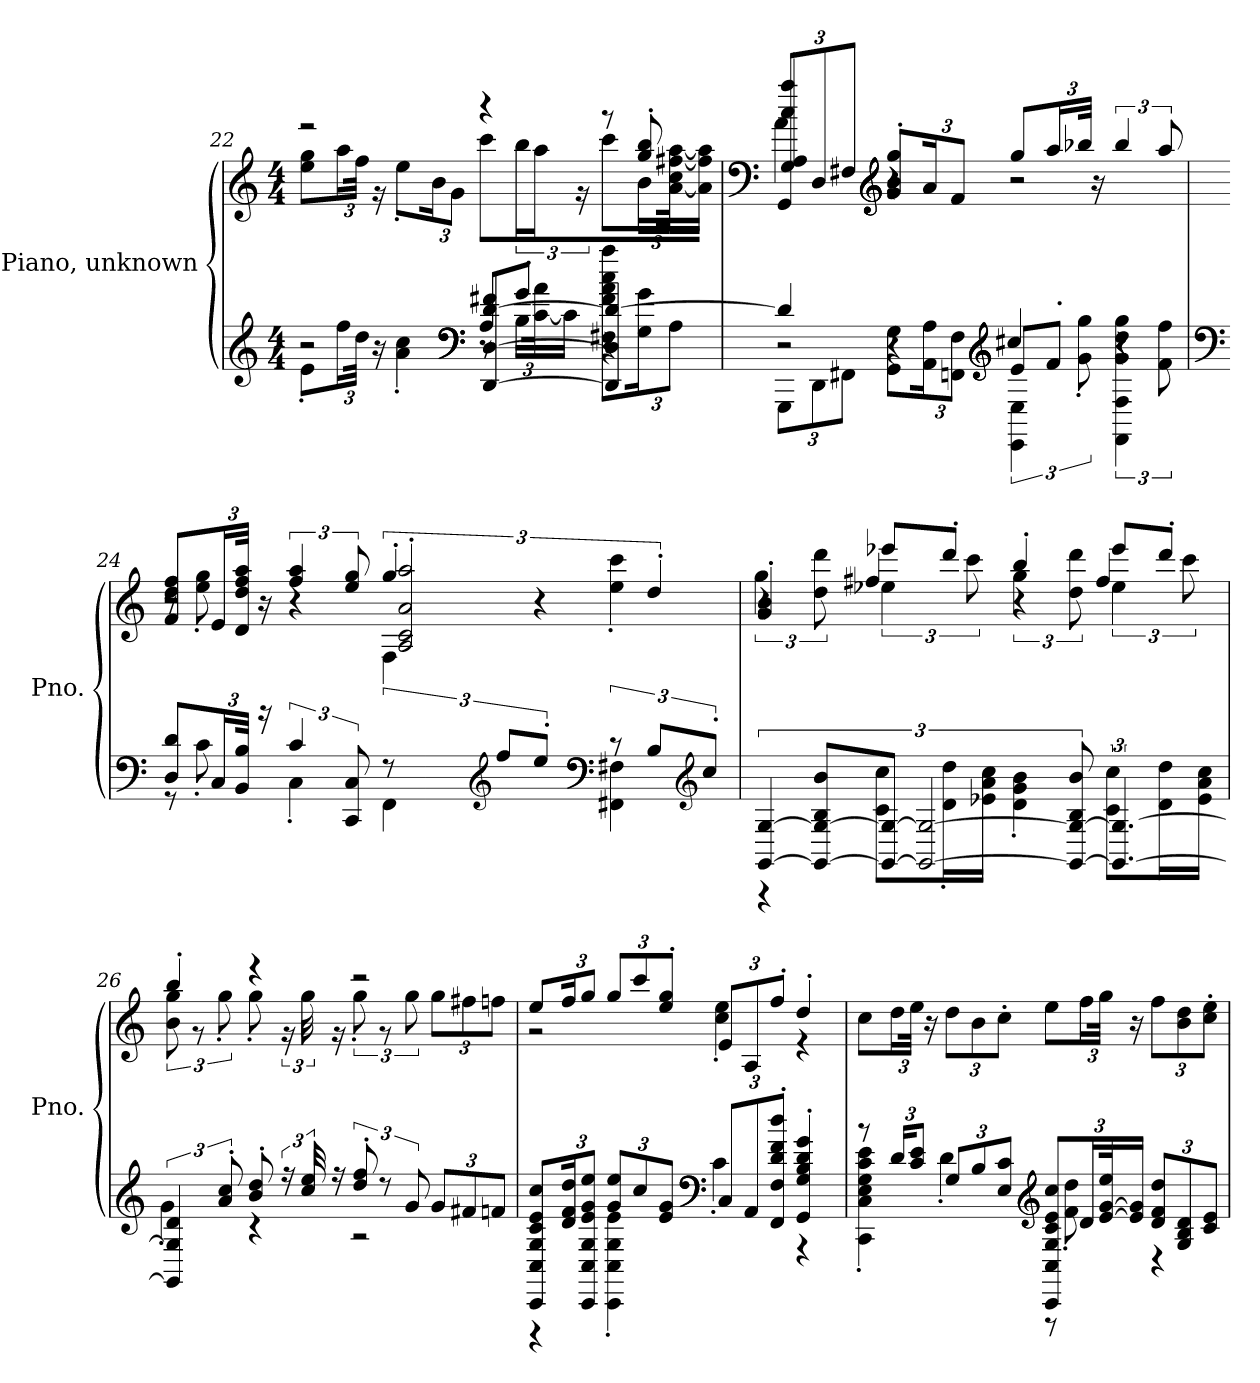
**kern	**kern
*part1	*part1
*staff2	*staff1
*I"Piano, unknown	*
*I'Pno.	*
*clefG2	*clefG2
*k[]	*k[]
*M4/4	*M4/4
=22	=22
*^	*^
*	*^	*	*
2r	8e'\L	2r	2r	8ee\ 8gg\L
*	*Xbrackettup	*	*	*Xbrackettup
.	24ff\L	.	.	24aa\L
.	48dd\JJk	.	.	48ff\JJk
.	16r	.	.	16r
.	4a\' 4cc\'	.	.	8ee'\L
.	.	.	.	24b\K
.	.	.	.	12g\J
*clefF4	*	*	*	*
8A/L	8r	[4DD/ [4D/ [4d/ 4f#X/	4r	8ccc\L
*	*	*	*	*brackettup
8g'/J	24B\LL	.	.	24bb\L
.	[48c\ 48a\K	.	.	24aa\JJ
.	16c\JJ]	.	.	.
.	.	.	.	24r
4r	8F#X\ 8f#\ 8a\ 8cc\ 8aa\L	4DD/] 4D/] 4d/_	8r	8ccc\L
*	*	*	*	*Xbrackettup
.	24G\ 24g\K	.	8gg/' 8bb/'	24b\L
.	12A\J	.	.	[48a\ 48cc\ [48ff#X\ [48aa\K
.	.	.	.	16a\] 16ff#\] 16aa\]JJ
*	*	*	*v	*v
!!LO:LB:g=z
=23	=23	=23	=23
*	*	*	*clefF4
*	*	*	*^
*	*	*	*	*^
2r	12GGG\L	4d/]	12GG/L	4a\	4G/' 4A/' 4cc/' 4aa/'
.	12DD\	.	12D/	.	.
.	12FF#X\J	.	12F#X/J	.	.
*	*	*	*clefG2	*	*
.	8GG\ 8G\L	4r	8g/' 8b/' 8gg/'L	4r	4r
.	24AA\ 24A\K	.	24a/K	.	.
.	12FFn\ 12F\J	.	12f/J	.	.
*clefG2	*	*	*	*	*
*	*brackettup	*	*	*	*
8e/L	6EE\ 6E\	4cc#X/	8gg/L	2r	2r
8f'/J	.	.	24aa/L	.	.
.	12g\' 12gg\'	.	48bb-X/JJk	.	.
.	.	.	16r	.	.
*	*	*	*brackettup	*	*
4r	6FF\ 6F\ 6g\ 6dd\ 6gg\	4r	6bb-/	.	.
.	12f\ 12ff\	.	12aa/	.	.
*v	*v	*v	*	*	*
=24	=24	=24	=24
*clefF4	*	*	*
*^	*	*	*
8D/ 8d/L	8r	8f/ 8dd/ 8ff/L	8r	2r
*Xbrackettup	*	*Xbrackettup	*	*
24C/L	8c'\	24e/L	8ee\' 8gg\'	.
48BB/ 48B/JJk	.	48d/ 48dd/ 48ff/ 48aa/JJk	.	.
16r	.	16r	.	.
*brackettup	*	*brackettup	*	*
6c/	4C'\	6ff/ 6aa/	4r	.
12CC/ 12C/	.	12ee/ 12gg/	.	.
12r	4FF\	6gg'/	4F\	2A/' 2c/' 2a/' 2aa/'
*clefG2	*	*	*	*
12ff/L	.	.	.	.
12ee'/J	.	6r	.	.
*clefF4	*	*	*	*
12r	4FF#X\ 4F#X\	.	4ee\' 4ccc\'	.
12B/L	.	6dd'/	.	.
*clefG2	*	*	*	*
12cc'/J	.	.	.	.
!!LO:PB:g=z	!!	!!
=25	=25	=25	=25	=25
[6GG/ [6G/	4r	4g/' 4b/'	6gg\	4r
12GG/_ 12G/_ 12B/ 12b/L	.	.	12dd\ 12ddd\	.
12GG/_ 12G/_J	8c\ 8cc\L	8eee-X/L	6ee-X\	4ff#X/
3GG/_ 3G/_	.	.	.	.
.	16d\' 16dd\'L	8ddd'/J	.	.
.	.	.	12ccc\	.
.	16e-X\ 16a\ 16cc\JJ	.	.	.
.	4d\' 4g\' 4b\'	4bb'/	6gg\	4r
12GG/_ 12G/_ 12B/ 12b/	.	.	12dd\ 12ddd\	.
6.GG/_ 6.G/_	8c\ 8cc\L	8eee-/L	6ee-\	4ff#/
.	16d\' 16dd\'L	8ddd'/J	.	.
.	.	.	12ccc\	.
.	16e-\ 16a\ 16cc\JJ	.	.	.
*	*	*	*v	*v
=26	=26	=26	=26
6GG/] 6G/] 6d/	4g'\	4bb'/	12b\ 12gg\
.	.	.	12r
12a/' 12cc/'	.	.	12gg'\
8b/' 8dd/'	4r	4r	8gg'\
24r	.	.	24r
48cc/ 48ee/	.	.	48gg\
16r	.	.	16r
12dd/' 12ff/'	2r	2r	12gg'\
12r	.	.	12r
12g/	.	.	12gg\
*Xbrackettup	*	*	*Xbrackettup
12g/L	.	.	12gg\L
12f#X/	.	.	12ff#X\
12fn/J	.	.	12ffn\J
!!LO:LB:g=z	!!
=27	=27	=27	=27
8CC/ 8C/ 8G/ 8c/ 8e/ 8cc/L	4r	8ee/L	2r
24d/ 24f/ 24dd/K	.	24ff/K	.
12CC/ 12C/ 12G/ 12e/ 12g/ 12ee/J	.	12gg/J	.
12g/ 12ee/L	4CC\' 4C\' 4G\' 4e\'	12gg/L	.
12cc/	.	12ccc/	.
12e/ 12g/J	.	12ee/' 12gg/'J	.
*clefF4	*	*	*
12C/L	4c'\	12e/L	4cc\' 4ee\'
12AA/	.	12A/	.
12FF/' 12F/' 12d/' 12f/' 12dd/'J	.	12ff'/J	.
4GG/' 4G/' 4B/' 4d/' 4g/'	4r	4dd'/	4r
*	*	*v	*v
=28	=28	=28
8r	4CC\' 4C\' 4E\' 4G\' 4c\' 4e\'	8cc\L
24d/KL	.	24dd\L
12c/ 12e/J	.	48ee\JJk
.	.	16r
12G/L	4d'\	12dd\L
12B/	.	12b\
12E/ 12c/J	.	12cc'\J
*clefG2	*	*
8CC/ 8C/ 8G/ 8c/ 8e/ 8cc/L	8r	8ee\L
24d/L	8f\' 8dd\'	24ff\L
[48e/ [48g/ 48ee/K	.	48gg\JJk
16e/] 16g/]JJ	.	16r
12d/ 12f/ 12dd/L	4r	12ff\L
12G/ 12B/ 12d/	.	12b\ 12dd\
12c/ 12e/J	.	12cc\' 12ee\'J
*v	*v	*
=	=
*-	*-
